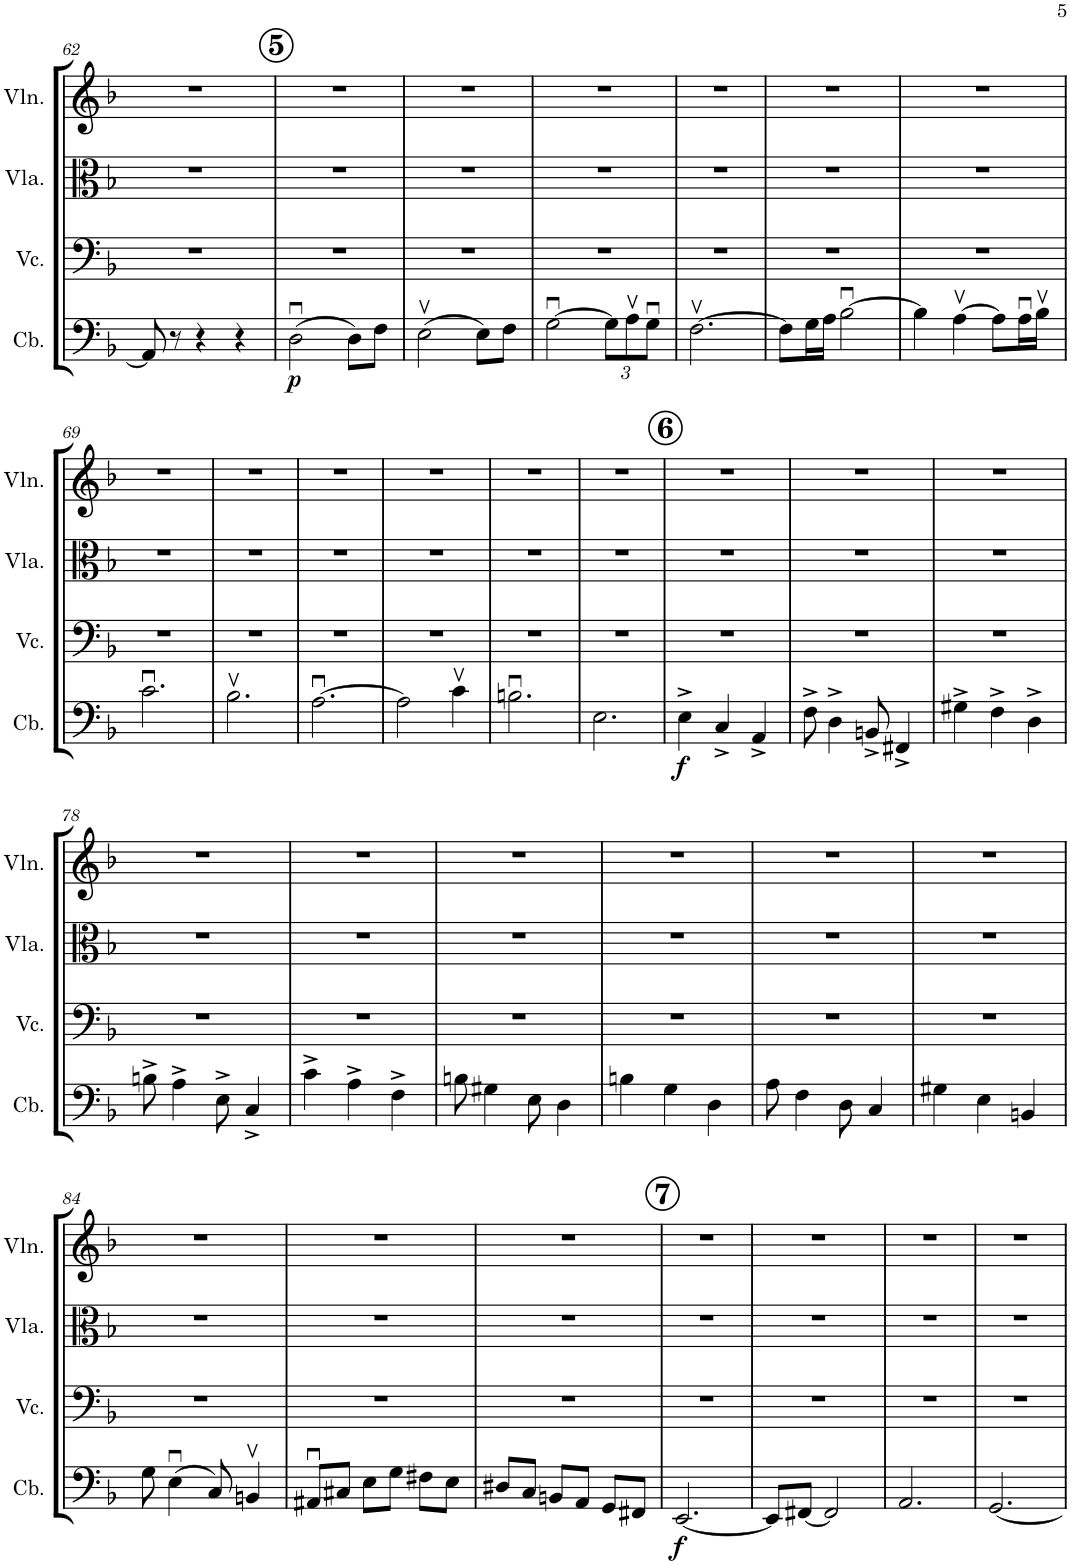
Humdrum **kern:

**kern	**dynam	**kern	**kern	**kern
*part4	*part4	*part3	*part2	*part1
*staff4	*staff4	*staff3	*staff2	*staff1
*I"Contrabass	*	*I"Violoncello	*I"Viola	*I"Violin
*I'Cb.	*	*I'Vc.	*I'Vla.	*I'Vln.
!!LO:PB:g=z
*clefF4	*	*clefF4	*clefC3	*clefG2
*Trd7c12	*	*	*	*
*k[b-]	*	*k[b-]	*k[b-]	*k[b-]
*M3/4	*	*M3/4	*M3/4	*M3/4
=62	=62	=62	=62	=62
8AA/]	.	2.r	2.r	2.r
8r	.	.	.	.
4r	.	.	.	.
4r	.	.	.	.
!!LO:REH:place=s1:a:B:cj:enc=circle:fs=14:t=5
=63	=63	=63	=63	=63
!	!LO:DY:b	!	!	!
(2Du\	p	2.r	2.r	2.r
8D\L)	.	.	.	.
8F\J	.	.	.	.
=64	=64	=64	=64	=64
(2Ev\	.	2.r	2.r	2.r
8E\L)	.	.	.	.
8F\J	.	.	.	.
=65	=65	=65	=65	=65
[2Gu\	.	2.r	2.r	2.r
*Xbrackettup	*	*	*	*
12G\L]	.	.	.	.
12Av\	.	.	.	.
12Gu\J	.	.	.	.
=66	=66	=66	=66	=66
[2.Fv\	.	2.r	2.r	2.r
=67	=67	=67	=67	=67
8F\L]	.	2.r	2.r	2.r
16G\L	.	.	.	.
16A\JJ	.	.	.	.
[2B-u\	.	.	.	.
=68	=68	=68	=68	=68
4B-\]	.	2.r	2.r	2.r
[4Av\	.	.	.	.
8A\L]	.	.	.	.
16Au\L	.	.	.	.
16B-v\JJ	.	.	.	.
!!LO:LB:g=z
=69	=69	=69	=69	=69
2.cu\	.	2.r	2.r	2.r
=70	=70	=70	=70	=70
2.B-v\	.	2.r	2.r	2.r
=71	=71	=71	=71	=71
[2.Au\	.	2.r	2.r	2.r
=72	=72	=72	=72	=72
2A\]	.	2.r	2.r	2.r
4cv\	.	.	.	.
=73	=73	=73	=73	=73
2.Bnu\	.	2.r	2.r	2.r
=74	=74	=74	=74	=74
2.E\	.	2.r	2.r	2.r
!!LO:REH:place=s1:a:B:cj:enc=circle:fs=14:t=6
=75	=75	=75	=75	=75
!	!LO:DY:b	!	!	!
4E^\	f	2.r	2.r	2.r
4C^/	.	.	.	.
4AA^/	.	.	.	.
=76	=76	=76	=76	=76
8F^\	.	2.r	2.r	2.r
4D^\	.	.	.	.
8BBn^/	.	.	.	.
4FF#X^/	.	.	.	.
=77	=77	=77	=77	=77
4G#X^\	.	2.r	2.r	2.r
4F^\	.	.	.	.
4D^\	.	.	.	.
!!LO:LB:g=z
=78	=78	=78	=78	=78
8Bn^\	.	2.r	2.r	2.r
4A^\	.	.	.	.
8E^\	.	.	.	.
4C^/	.	.	.	.
=79	=79	=79	=79	=79
4c^\	.	2.r	2.r	2.r
4A^\	.	.	.	.
4F^\	.	.	.	.
=80	=80	=80	=80	=80
8Bn\	.	2.r	2.r	2.r
4G#X\	.	.	.	.
8E\	.	.	.	.
4D\	.	.	.	.
=81	=81	=81	=81	=81
4Bn\	.	2.r	2.r	2.r
4G\	.	.	.	.
4D\	.	.	.	.
=82	=82	=82	=82	=82
8A\	.	2.r	2.r	2.r
4F\	.	.	.	.
8D\	.	.	.	.
4C/	.	.	.	.
=83	=83	=83	=83	=83
4G#X\	.	2.r	2.r	2.r
4E\	.	.	.	.
4BBn/	.	.	.	.
!!LO:LB:g=z
=84	=84	=84	=84	=84
8G\	.	2.r	2.r	2.r
(4Eu\	.	.	.	.
8C/)	.	.	.	.
4BBnv/	.	.	.	.
=85	=85	=85	=85	=85
8AA#Xu/L	.	2.r	2.r	2.r
8C#X/J	.	.	.	.
8E\L	.	.	.	.
8G\J	.	.	.	.
8F#X\L	.	.	.	.
8E\J	.	.	.	.
=86	=86	=86	=86	=86
8D#X/L	.	2.r	2.r	2.r
8C/J	.	.	.	.
8BBn/L	.	.	.	.
8AA/J	.	.	.	.
8GG/L	.	.	.	.
8FF#X/J	.	.	.	.
!!LO:REH:place=s1:a:B:cj:enc=circle:fs=14:t=7
=87	=87	=87	=87	=87
!	!LO:DY:b	!	!	!
[2.EE/	f	2.r	2.r	2.r
=88	=88	=88	=88	=88
8EE/L]	.	2.r	2.r	2.r
[8FF#X/J	.	.	.	.
2FF#/]	.	.	.	.
=89	=89	=89	=89	=89
2.AA/	.	2.r	2.r	2.r
=90	=90	=90	=90	=90
[2.GG/	.	2.r	2.r	2.r
=	=	=	=	=
*-	*-	*-	*-	*-
